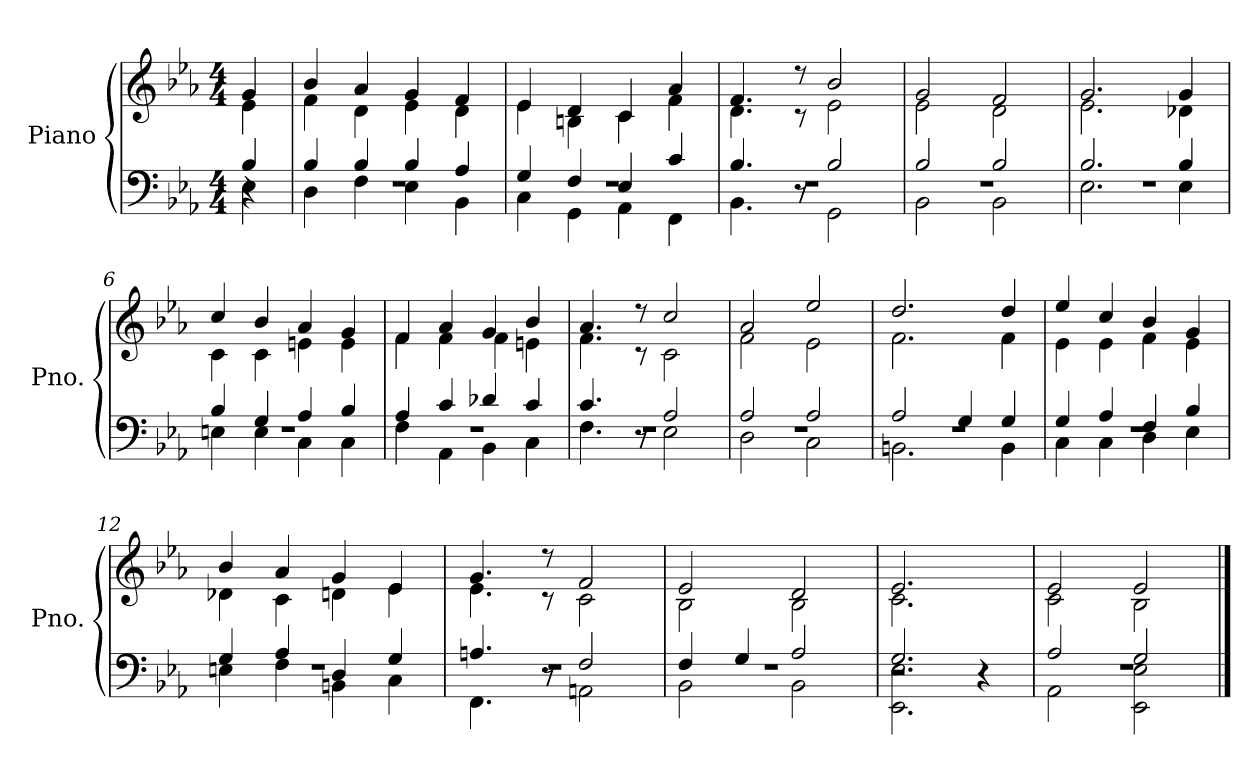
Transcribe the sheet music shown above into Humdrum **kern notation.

**kern	**kern
*part1	*part1
*staff2	*staff1
*I"Piano	*
*I'Pno.	*
*clefF4	*clefG2
*k[b-e-a-]	*k[b-e-a-]
*M4/4	*M4/4
*MM122	*MM122
=	=
*^	*^
*	*^	*	*
4r	4B-/	4E-\	4g/	4e-\
=1	=1	=1	=1	=1
1r	4B-/	4D\	4b-/	4f\
.	4B-/	4F\	4a-/	4d\
.	4B-/	4E-\	4g/	4e-\
.	4A-/	4BB-\	4f/	4d\
=2	=2	=2	=2	=2
1r	4G/	4C\	4e-/	4e-\
.	4F/	4GG\	4d/	4Bn\
.	4E-/	4AA-\	4c/	4c\
.	4c/	4FF\	4a-/	4f\
=3	=3	=3	=3	=3
1r	4.B-/	4.BB-\	4.f/	4.d\
.	8r	8r	8r	8r
.	2B-/	2GG\	2b-/	2e-\
=4	=4	=4	=4	=4
1r	2B-/	2BB-\	2g/	2e-\
.	2B-/	2BB-\	2f/	2d\
=5	=5	=5	=5	=5
1r	2.B-/	2.E-\	2.g/	2.e-\
.	4B-/	4E-\	4g/	4d-X\
=6	=6	=6	=6	=6
1r	4B-/	4En\	4cc/	4c\
.	4G/	4E\	4b-/	4c\
.	4A-/	4C\	4a-/	4en\
.	4B-/	4C\	4g/	4e\
=7	=7	=7	=7	=7
1r	4A-/	4F\	4f/	4f\
.	4c/	4AA-\	4a-/	4f\
.	4d-X/	4BB-\	4g/	4f\
.	4c/	4C\	4b-/	4en\
!!LO:LB:g=z	!!
=8	=8	=8	=8	=8
1r	4.c/	4.F\	4.a-/	4.f\
.	8r	8r	8r	8r
.	2A-/	2E-\	2cc/	2c\
=9	=9	=9	=9	=9
1r	2A-/	2D\	2a-/	2f\
.	2A-/	2C\	2ee-/	2e-\
=10	=10	=10	=10	=10
1r	2A-/	2.BBn\	2.dd/	2.f\
.	4G/	.	.	.
.	4G/	4BB\	4dd/	4f\
=11	=11	=11	=11	=11
1r	4G/	4C\	4ee-/	4e-\
.	4A-/	4C\	4cc/	4e-\
.	4F/	4D\	4b-/	4f\
.	4B-/	4E-\	4g/	4e-\
=12	=12	=12	=12	=12
1r	4G/	4En\	4b-/	4d-X\
.	4A-/	4F\	4a-/	4c\
.	4D/	4BBn\	4g/	4dn\
.	4G/	4C\	4e-/	4e-\
=13	=13	=13	=13	=13
1r	4.An/	4.FF\	4.g/	4.e-\
.	8r	8r	8r	8r
.	2F/	2AAn\	2f/	2c\
=14	=14	=14	=14	=14
1r	4F/	2BB-\	2e-/	2B-\
.	4G/	.	.	.
.	2A-/	2BB-\	2d/	2B-\
=15	=15	=15	=15	=15
2r	2.G/	2.EE-\ 2.E-!\	2.e-/	2.c\
4r	.	.	.	.
=16	=16	=16	=16	=16
1r	2A-/	2AA-\	2e-/	2c\
.	2G/	2EE-\ 2E-!\	2e-/	2B-\
*v	*v	*v	*	*
*	*v	*v
==	==
*-	*-
